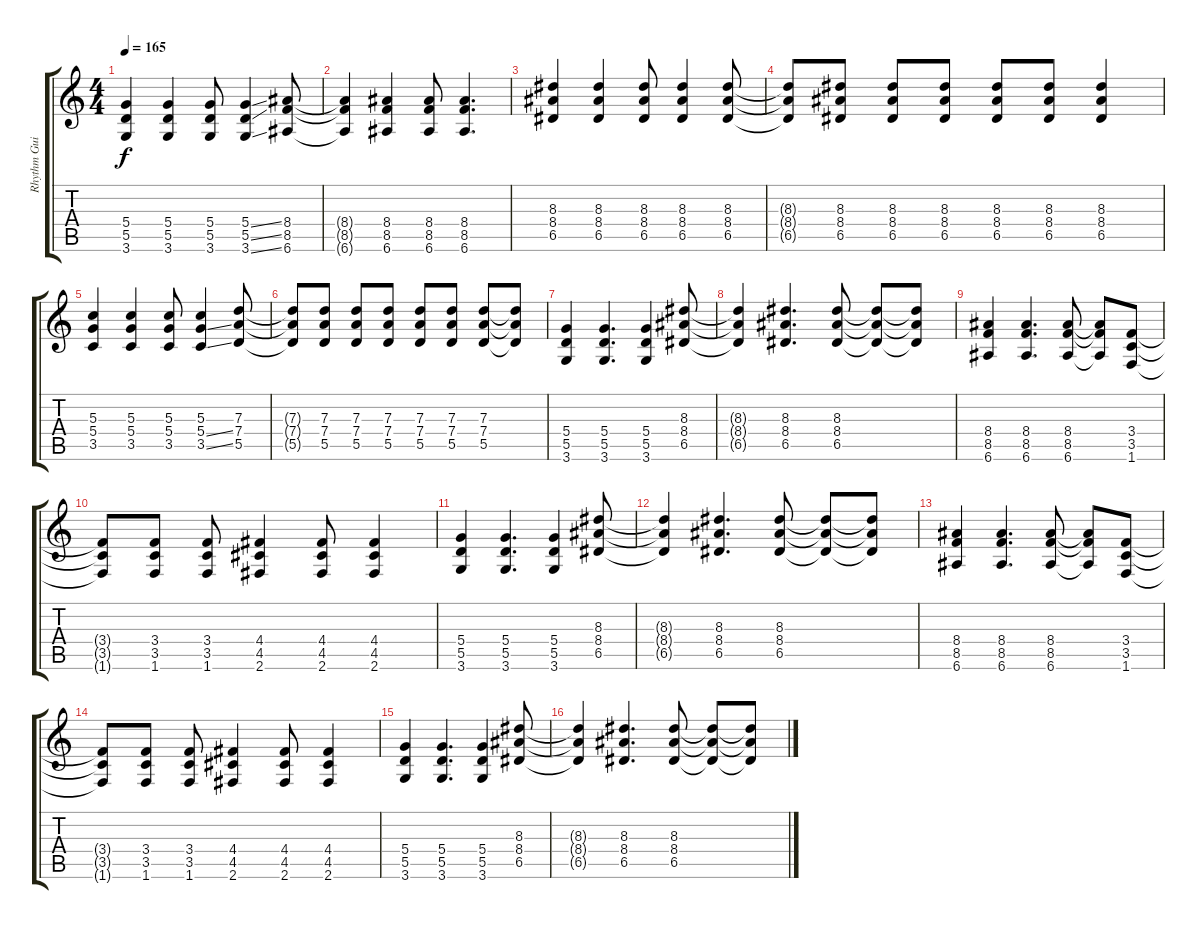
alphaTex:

\track ("Rhythm Guitar" "Rhythm Gui") {instrument distortionguitar}
\staff {score tabs}
\tuning (E4 B3 G3 D3 A2 E2) {hide}
\ts (4 4)
\tempo 165
\clef g2
\ks c
(5.4 5.5 3.6).4{dy f} (5.4 5.5 3.6).4 (5.4 5.5 3.6).8 (5.4{ss} 5.5{ss} 3.6{ss}).4 (8.4 8.5 6.6).8 |
(8.4{t} 8.5{t} 6.6{t}).4 (8.4 8.5 6.6).4 (8.4 8.5 6.6).8 (8.4 8.5 6.6).4{d} |
(8.3 8.4 6.5).4 (8.3 8.4 6.5).4 (8.3 8.4 6.5).8 (8.3 8.4 6.5).4 (8.3 8.4 6.5).8 |
(8.3{t} 8.4{t} 6.5{t}).8 (8.3 8.4 6.5).8 (8.3 8.4 6.5).8 (8.3 8.4 6.5).8 (8.3 8.4 6.5).8 (8.3 8.4 6.5).8 (8.3 8.4 6.5).4 |
(5.3 5.4 3.5).4 (5.3 5.4 3.5).4 (5.3 5.4 3.5).8 (5.3 5.4{ss} 3.5{ss}).4 (7.3 7.4 5.5).8 |
(7.3{t} 7.4{t} 5.5{t}).8 (7.3 7.4 5.5).8 (7.3 7.4 5.5).8 (7.3 7.4 5.5).8 (7.3 7.4 5.5).8 (7.3 7.4 5.5).8 (7.3 7.4 5.5).8 (7.3{t} 7.4{t} 5.5{t}).8 |
(5.4 5.5 3.6).4 (5.4 5.5 3.6).4{d} (5.4 5.5 3.6).4 (8.3 8.4 6.5).8 |
(8.3{t} 8.4{t} 6.5{t}).4 (8.3 8.4 6.5).4{d} (8.3 8.4 6.5).8 (8.3{t} 8.4{t} 6.5{t}).8 (8.3{t} 8.4{t} 6.5{t}).8 |
(8.4 8.5 6.6).4 (8.4 8.5 6.6).4{d} (8.4 8.5 6.6).8 (8.4{t} 8.5{t} 6.6{t}).8 (3.4 3.5 1.6).8 |
(3.4{t} 3.5{t} 1.6{t}).8 (3.4 3.5 1.6).8 (3.4 3.5 1.6).8 (4.4 4.5 2.6).4 (4.4 4.5 2.6).8 (4.4 4.5 2.6).4 |
(5.4 5.5 3.6).4 (5.4 5.5 3.6).4{d} (5.4 5.5 3.6).4 (8.3 8.4 6.5).8 |
(8.3{t} 8.4{t} 6.5{t}).4 (8.3 8.4 6.5).4{d} (8.3 8.4 6.5).8 (8.3{t} 8.4{t} 6.5{t}).8 (8.3{t} 8.4{t} 6.5{t}).8 |
(8.4 8.5 6.6).4 (8.4 8.5 6.6).4{d} (8.4 8.5 6.6).8 (8.4{t} 8.5{t} 6.6{t}).8 (3.4 3.5 1.6).8 |
(3.4{t} 3.5{t} 1.6{t}).8 (3.4 3.5 1.6).8 (3.4 3.5 1.6).8 (4.4 4.5 2.6).4 (4.4 4.5 2.6).8 (4.4 4.5 2.6).4 |
(5.4 5.5 3.6).4 (5.4 5.5 3.6).4{d} (5.4 5.5 3.6).4 (8.3 8.4 6.5).8 |
(8.3{t} 8.4{t} 6.5{t}).4 (8.3 8.4 6.5).4{d} (8.3 8.4 6.5).8 (8.3{t} 8.4{t} 6.5{t}).8 (8.3{t} 8.4{t} 6.5{t}).8
